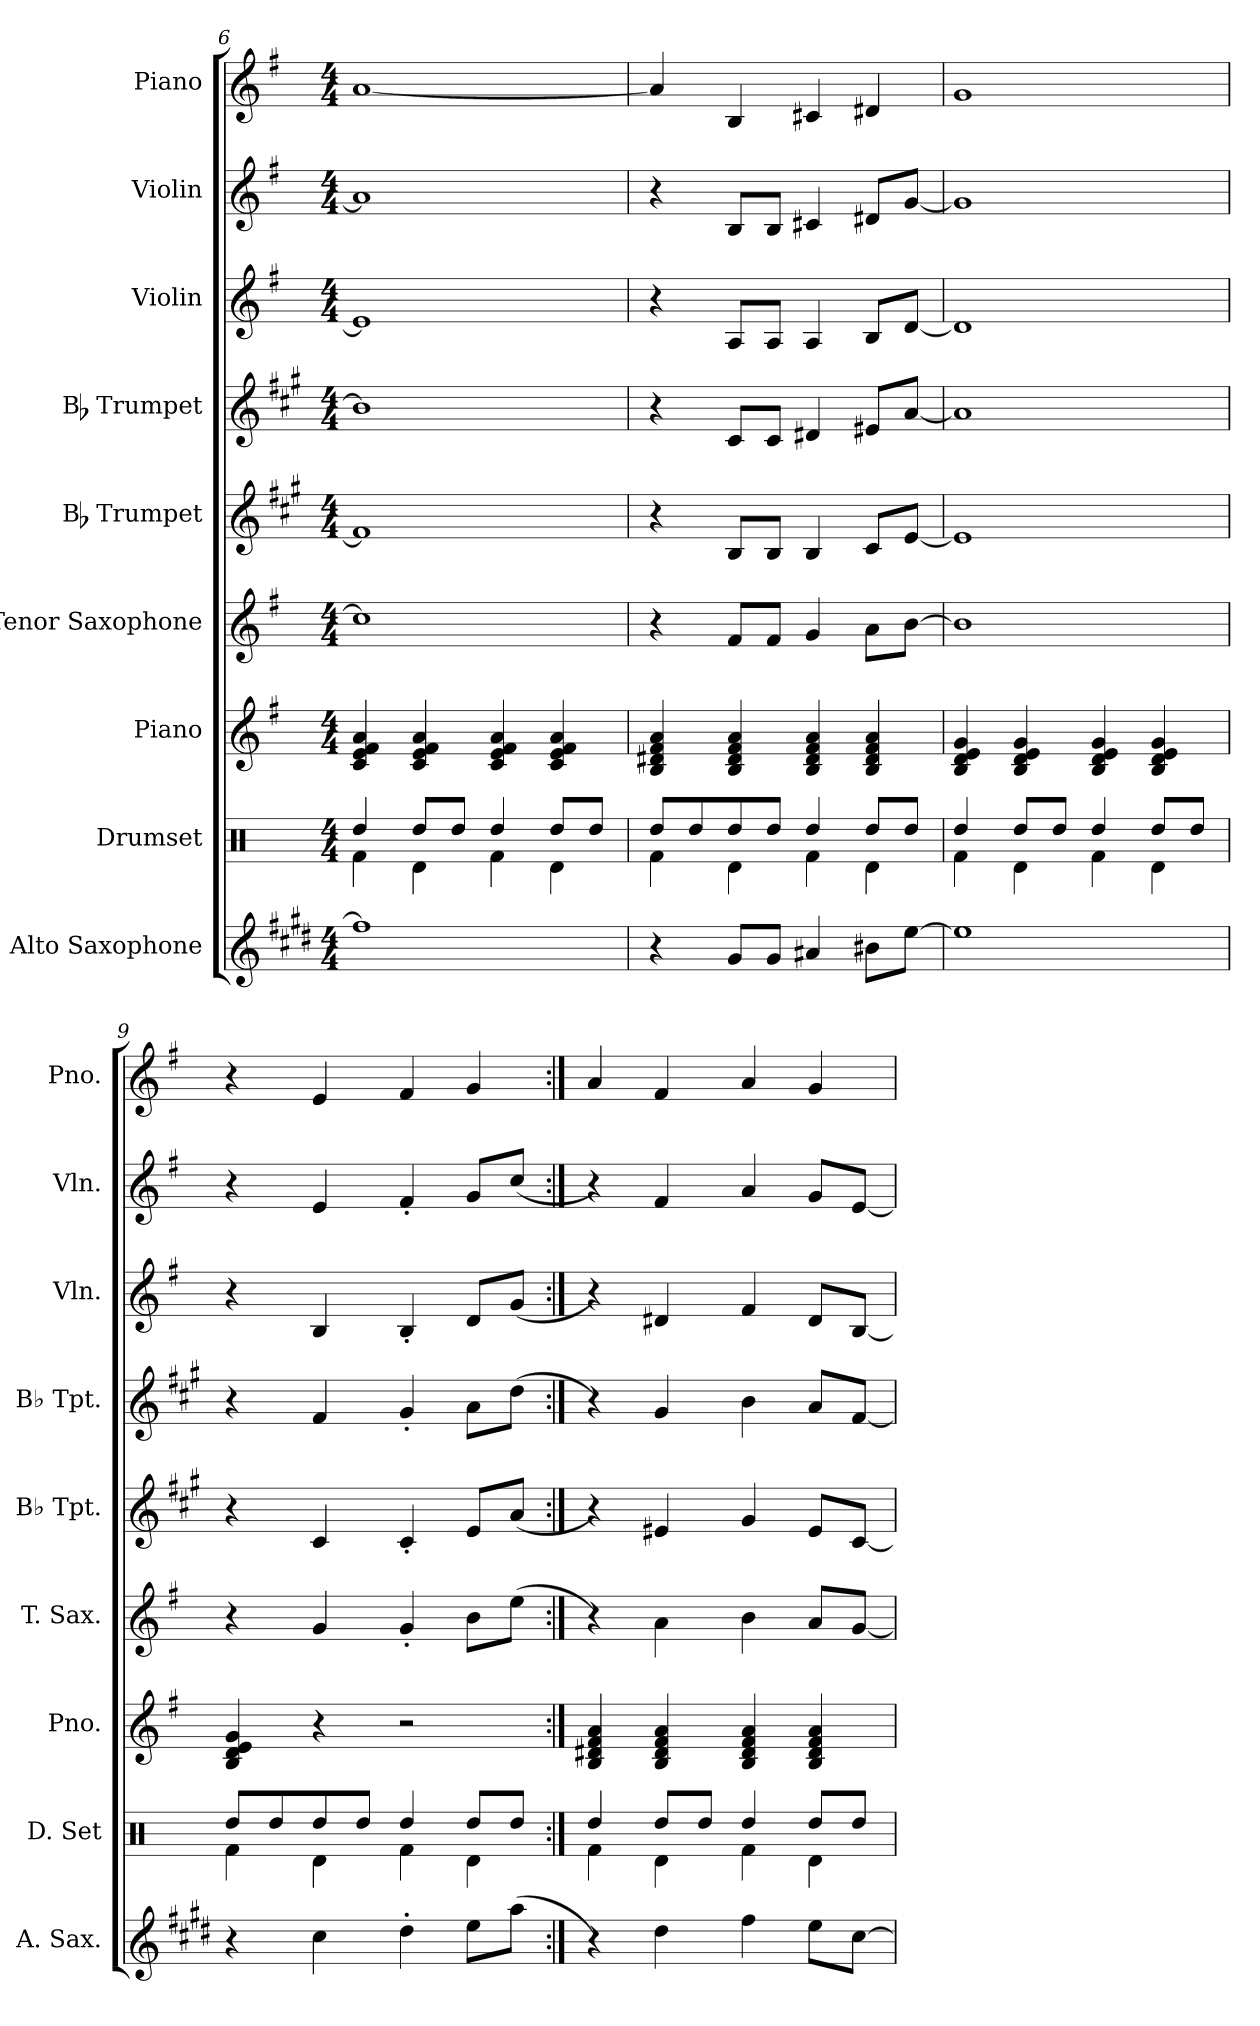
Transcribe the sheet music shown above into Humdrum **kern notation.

**kern	**kern	**kern	**kern	**kern	**kern	**kern	**kern	**kern
*part9	*part8	*part7	*part6	*part5	*part4	*part3	*part2	*part1
*staff9	*staff8	*staff7	*staff6	*staff5	*staff4	*staff3	*staff2	*staff1
*I"Alto Saxophone	*I"Drumset	*I"Piano	*I"Tenor Saxophone	*I"Bb Trumpet	*I"Bb Trumpet	*I"Violin	*I"Violin	*I"Piano
*I'A. Sax.	*I'D. Set	*I'Pno.	*I'T. Sax.	*I'Bb Tpt.	*I'Bb Tpt.	*I'Vln.	*I'Vln.	*I'Pno.
*clefG2	*clefX	*clefG2	*clefG2	*clefG2	*clefG2	*clefG2	*clefG2	*clefG2
*ITrd5c9	*	*	*ITrd8c14	*ITrd1c2	*ITrd1c2	*	*	*
*k[f#]	*k[]	*k[f#]	*k[f#]	*k[f#]	*k[f#]	*k[f#]	*k[f#]	*k[f#]
*M4/4	*M4/4	*M4/4	*M4/4	*M4/4	*M4/4	*M4/4	*M4/4	*M4/4
=6	=6	=6	=6	=6	=6	=6	=6	=6
*	*^	*	*	*	*	*	*	*
1a]	4Rf\	4Rdd/	4c/ 4e/ 4f#/ 4a/	1c]	1e]	1a]	1e]	1a]	[1a
.	4Rd\	8Rdd/L	4c/ 4e/ 4f#/ 4a/	.	.	.	.	.	.
.	.	8Rdd/J	.	.	.	.	.	.	.
.	4Rf\	4Rdd/	4c/ 4e/ 4f#/ 4a/	.	.	.	.	.	.
.	4Rd\	8Rdd/L	4c/ 4e/ 4f#/ 4a/	.	.	.	.	.	.
.	.	8Rdd/J	.	.	.	.	.	.	.
=7	=7	=7	=7	=7	=7	=7	=7	=7	=7
4r	4Rf\	8Rdd/L	4B/ 4d#X/ 4f#/ 4a/	4r	4r	4r	4r	4r	4a/]
.	.	8Rdd/	.	.	.	.	.	.	.
8B/L	4Rd\	8Rdd/	4B/ 4d#/ 4f#/ 4a/	8F#/L	8A/L	8B/L	8A/L	8B/L	4B/
8B/J	.	8Rdd/J	.	8F#/J	8A/J	8B/J	8A/J	8B/J	.
4c#X/	4Rf\	4Rdd/	4B/ 4d#/ 4f#/ 4a/	4G/	4A/	4c#X/	4A/	4c#X/	4c#X/
8d#X\L	4Rd\	8Rdd/L	4B/ 4d#/ 4f#/ 4a/	8A\L	8B/L	8d#X/L	8B/L	8d#X/L	4d#X/
[8g\J	.	8Rdd/J	.	[8B\J	[8d/J	[8g/J	[8d/J	[8g/J	.
=8	=8	=8	=8	=8	=8	=8	=8	=8	=8
1g]	4Rf\	4Rdd/	4B/ 4d/ 4e/ 4g/	1B]	1d]	1g]	1d]	1g]	1g
.	4Rd\	8Rdd/L	4B/ 4d/ 4e/ 4g/	.	.	.	.	.	.
.	.	8Rdd/J	.	.	.	.	.	.	.
.	4Rf\	4Rdd/	4B/ 4d/ 4e/ 4g/	.	.	.	.	.	.
.	4Rd\	8Rdd/L	4B/ 4d/ 4e/ 4g/	.	.	.	.	.	.
.	.	8Rdd/J	.	.	.	.	.	.	.
!!LO:PB:g=z
=9	=9	=9	=9	=9	=9	=9	=9	=9	=9
4r	4Rf\	8Rdd/L	4B/ 4d/ 4e/ 4g/	4r	4r	4r	4r	4r	4r
.	.	8Rdd/	.	.	.	.	.	.	.
4e\	4Rd\	8Rdd/	4r	4G/	4B/	4e/	4B/	4e/	4e/
.	.	8Rdd/J	.	.	.	.	.	.	.
4f#'\	4Rf\	4Rdd/	2r	4G'/	4B'/	4f#'/	4B'/	4f#'/	4f#/
8g\L	4Rd\	8Rdd/L	.	8B\L	8d/L	8g\L	8d/L	8g/L	4g/
(8cc\J	.	8Rdd/J	.	(8e\J	(8g/J	(8cc\J	(8g/J	(8cc/J	.
=10:|!	=10:|!	=10:|!	=10:|!	=10:|!	=10:|!	=10:|!	=10:|!	=10:|!	=10:|!
4r)	4Rf\	4Rdd/	4B/ 4d#X/ 4f#/ 4a/	4r)	4r)	4r)	4r)	4r)	4a/
4f#\	4Rd\	8Rdd/L	4B/ 4d#/ 4f#/ 4a/	4A\	4d#X/	4f#/	4d#X/	4f#/	4f#/
.	.	8Rdd/J	.	.	.	.	.	.	.
4a\	4Rf\	4Rdd/	4B/ 4d#/ 4f#/ 4a/	4B\	4f#/	4a\	4f#/	4a/	4a/
8g\L	4Rd\	8Rdd/L	4B/ 4d#/ 4f#/ 4a/	8A/L	8d#/L	8g/L	8d#/L	8g/L	4g/
[8e\J	.	8Rdd/J	.	[8G/J	[8B/J	[8e/J	[8B/J	[8e/J	.
*	*v	*v	*	*	*	*	*	*	*
=	=	=	=	=	=	=	=	=
*-	*-	*-	*-	*-	*-	*-	*-	*-
